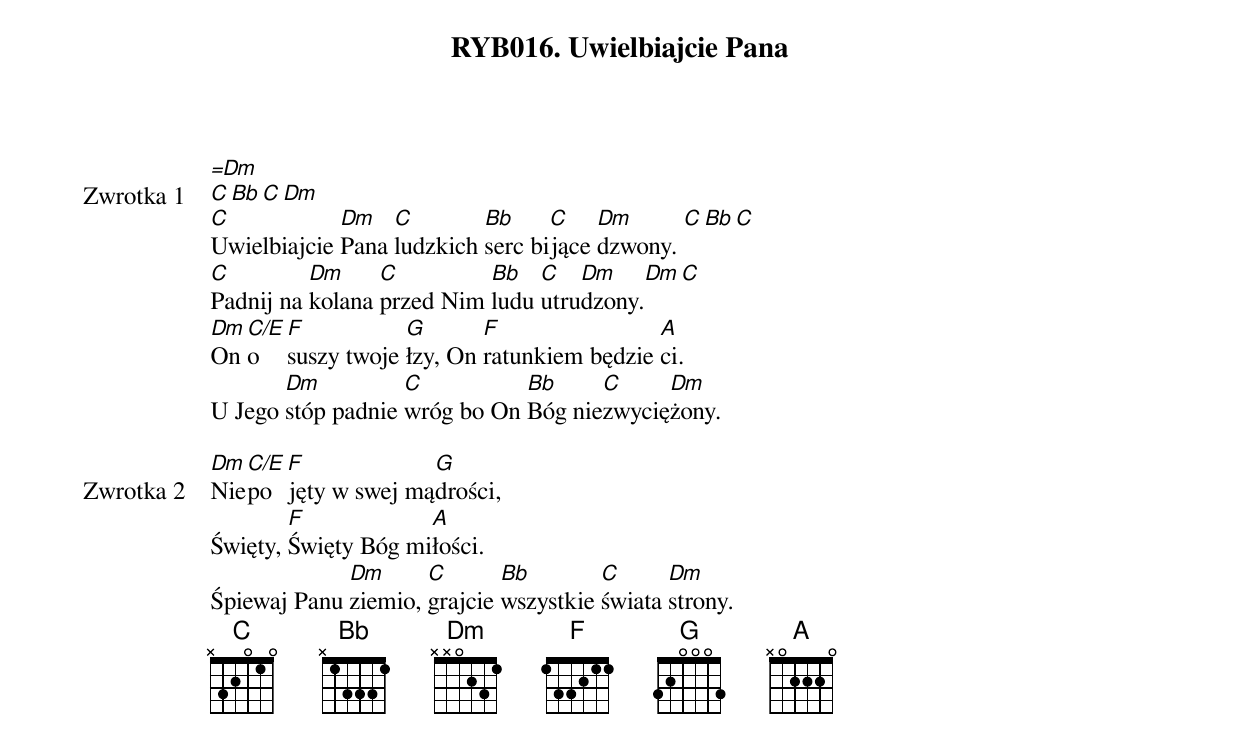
{title: RYB016. Uwielbiajcie Pana}
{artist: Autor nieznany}

{start_of_verse: Zwrotka 1}
[=Dm]
[C][Bb][C][Dm]
[C]Uwielbiajcie [Dm]Pana [C]ludzkich [Bb]serc bi[C]jące [Dm]dzwony. [C][Bb][C]
[C]Padnij na [Dm]kolana [C]przed Nim [Bb]ludu [C]utru[Dm]dzony.[Dm][C]
[Dm]On [C/E]o[F]suszy twoje [G]łzy, On [F]ratunkiem będzie [A]ci.
U Jego [Dm]stóp padnie [C]wróg bo On [Bb]Bóg nie[C]zwycię[Dm]żony.
{end_of_verse: Zwrotka 1}

{start_of_verse: Zwrotka 2}
[Dm]Nie[C/E]po[F]jęty w swej mą[G]drości,
Święty, [F]Święty Bóg mi[A]łości.
Śpiewaj Panu [Dm]ziemio, [C]grajcie [Bb]wszystkie [C]świata [Dm]strony.
{end_of_verse: Zwrotka 2}
